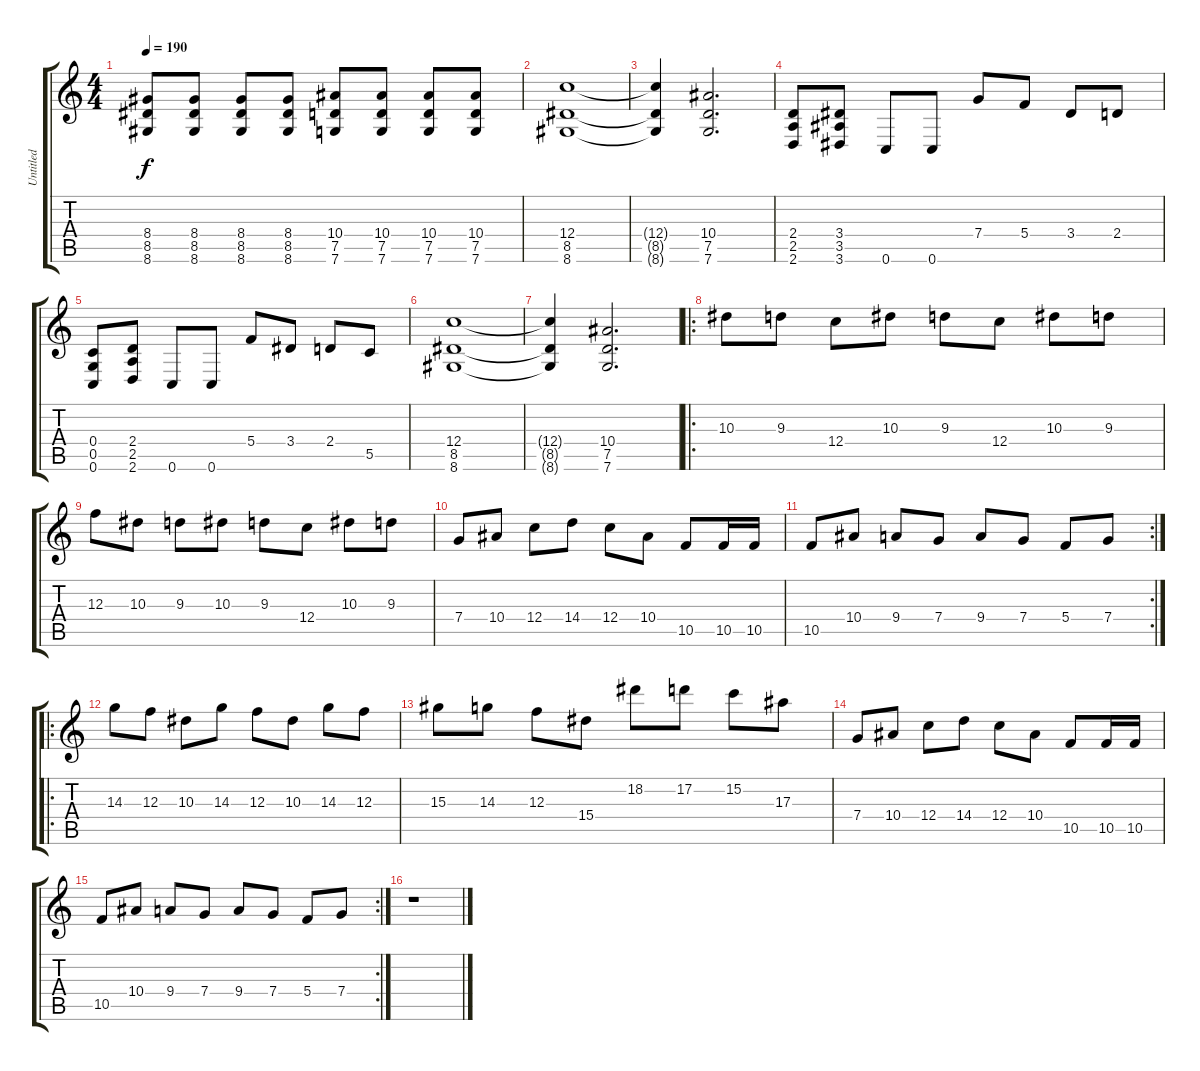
\track ("Untitled" "Untitled") {instrument distortionguitar}
\staff {score tabs}
\tuning (D4 A3 F3 C3 G2 C2) {hide}
\ts (4 4)
\tempo 190
\clef g2
\ks c
(8.4 8.5 8.6).8{dy f} (8.4 8.5 8.6).8 (8.4 8.5 8.6).8 (8.4 8.5 8.6).8 (10.4 7.5 7.6).8 (10.4 7.5 7.6).8 (10.4 7.5 7.6).8 (10.4 7.5 7.6).8 |
(12.4 8.5 8.6).1 |
(12.4{t} 8.5{t} 8.6{t}).4 (10.4 7.5 7.6).2{d} |
(2.4 2.5 2.6).8 (3.4 3.5 3.6).8 0.6.8 0.6.8 7.4.8 5.4.8 3.4.8 2.4.8 |
(0.4 0.5 0.6).8 (2.4 2.5 2.6).8 0.6.8 0.6.8 5.4.8 3.4.8 2.4.8 5.5.8 |
(12.4 8.5 8.6).1 |
(12.4{t} 8.5{t} 8.6{t}).4 (10.4 7.5 7.6).2{d} |
\ro
10.3.8 9.3.8 12.4.8 10.3.8 9.3.8 12.4.8 10.3.8 9.3.8 |
12.3.8 10.3.8 9.3.8 10.3.8 9.3.8 12.4.8 10.3.8 9.3.8 |
7.4.8 10.4.8 12.4.8 14.4.8 12.4.8 10.4.8 10.5.8 10.5.16 10.5.16 |
\rc 2
10.5.8 10.4.8 9.4.8 7.4.8 9.4.8 7.4.8 5.4.8 7.4.8 |
\ro
14.3.8 12.3.8 10.3.8 14.3.8 12.3.8 10.3.8 14.3.8 12.3.8 |
15.3.8 14.3.8 12.3.8 15.4.8 18.2.8 17.2.8 15.2.8 17.3.8 |
7.4.8 10.4.8 12.4.8 14.4.8 12.4.8 10.4.8 10.5.8 10.5.16 10.5.16 |
\rc 2
10.5.8 10.4.8 9.4.8 7.4.8 9.4.8 7.4.8 5.4.8 7.4.8 |
r.1
